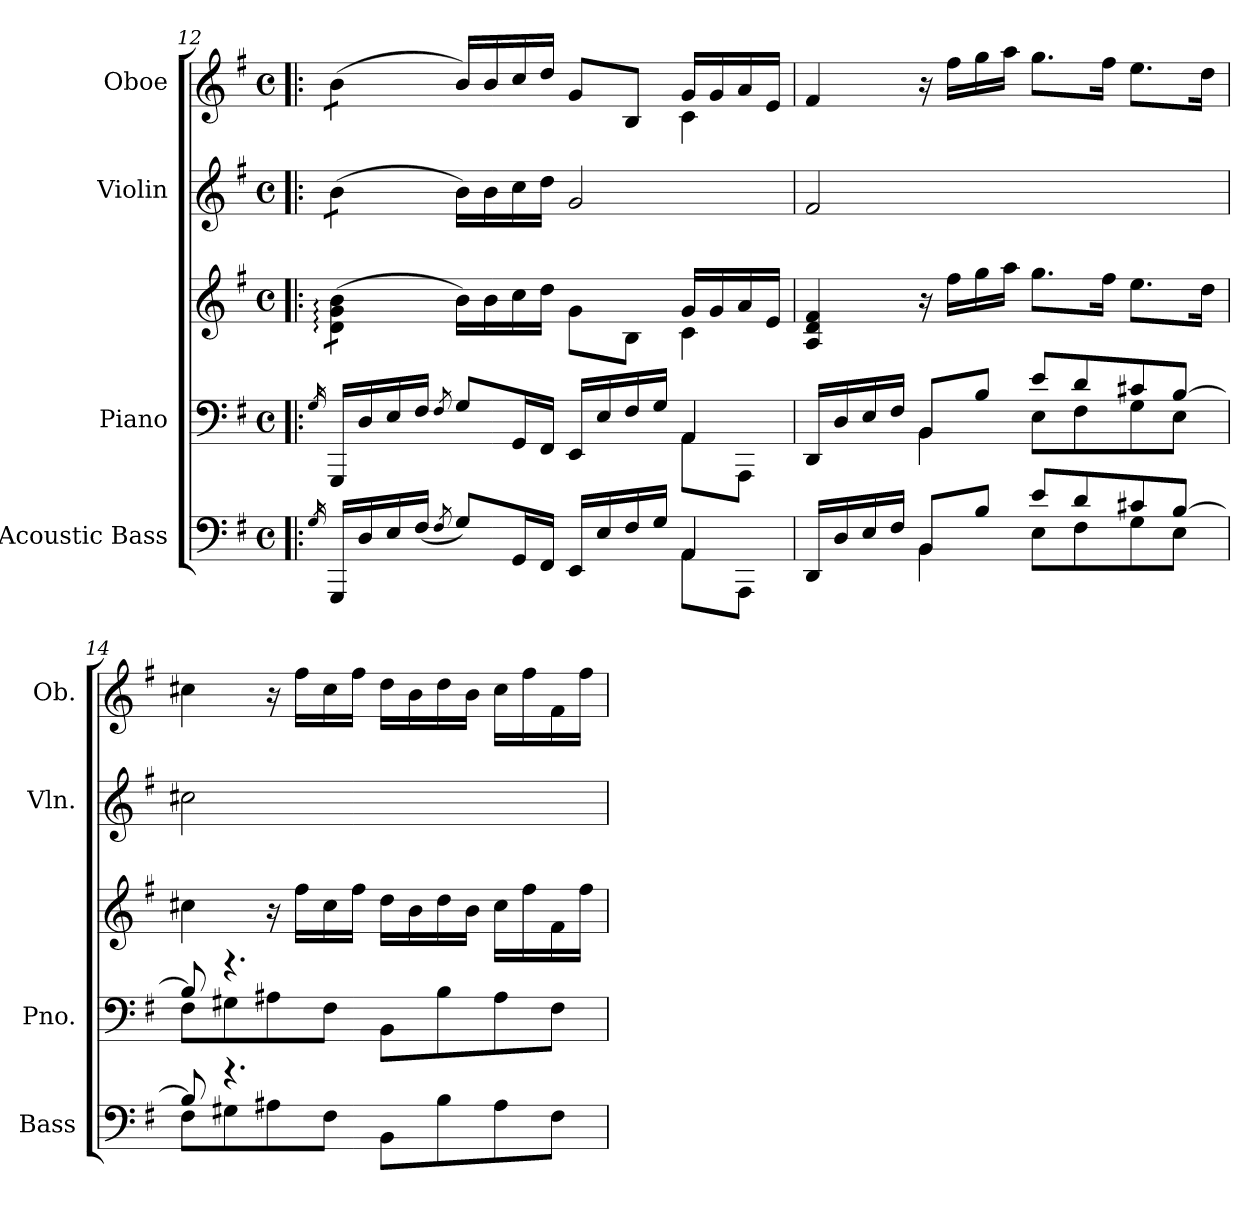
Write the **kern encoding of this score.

**kern	**kern	**kern	**kern	**kern
*part4	*part3	*part3	*part2	*part1
*staff5	*staff4	*staff3	*staff2	*staff1
*I"Acoustic Bass	*I"Piano	*	*I"Violin	*I"Oboe
*I'Bass	*I'Pno.	*	*I'Vln.	*I'Ob.
!!LO:PB:g=z
*clefF4	*clefF4	*clefG2	*clefG2	*clefG2
*ITrd7c12	*	*	*	*
*k[f#]	*k[f#]	*k[f#]	*k[f#]	*k[f#]
*M4/4	*M4/4	*M4/4	*M4/4	*M4/4
*met(c)	*met(c)	*met(c)	*met(c)	*met(c)
=12!|:	=12!|:	=12!|:	=12!|:	=12!|:
16qGG/	16qG/	.	.	.
*^	*^	*^	*	*^
*	*	*	*	*tremolo	*	*	*	*
*	*	*	*	*	*	*tremolo	*	*
*	*	*	*	*	*	*	*tremolo	*
16GGGG/LL	2.ryy	16GGG/LL	2.ryy	(>8d\: 8g\: 8b\:L	2.ryy	(>8b:\L	(>8b:\L	2.ryy
16DD/	.	16D/	.	.	.	.	.	.
16EE/	.	16E/	.	8d\: 8g\: 8b\:J	.	8b:\J	8b:\J	.
*	*	*	*	*	*	*	*Xtremolo	*
*	*	*	*	*	*	*Xtremolo	*	*
*	*	*	*	*Xtremolo	*	*	*	*
(<16FF#/JJ	.	16F#/JJ	.	.	.	.	.	.
8qFF#/	.	8qF#/	.	.	.	.	.	.
8GG/L)	.	8G/L	.	16b\LL)	.	16b\LL)	16b/LL)	.
.	.	.	.	16b\	.	16b\	16b/	.
16GGG/L	.	16GG/L	.	16cc\	.	16cc\	16cc/	.
16FFF#/JJ	.	16FF#/JJ	.	16dd\JJ	.	16dd\JJ	16dd/JJ	.
16EEE/LL	.	16EE/LL	.	8g\L	.	2g/	8g/L	.
16EE/	.	16E/	.	.	.	.	.	.
16FF#/	.	16F#/	.	8B\J	.	.	8B/J	.
16GG/JJ	.	16G/JJ	.	.	.	.	.	.
4AAA/	8AAA\L	4AA/	8AA\L	16g/LL	4c\	.	16g/LL	4c\
.	.	.	.	16g/	.	.	16g/	.
.	8AAAA\J	.	8AAA\J	16a/	.	.	16a/	.
.	.	.	.	16e/JJ	.	.	16e/JJ	.
*	*	*	*	*v	*v	*	*v	*v
=13	=13	=13	=13	=13	=13	=13
16DDD/LL	4ryy	16DD/LL	4ryy	4A/ 4d/ 4f#/	2f#/	4f#/
16DD/	.	16D/	.	.	.	.
16EE/	.	16E/	.	.	.	.
16FF#/JJ	.	16F#/JJ	.	.	.	.
4BBB\	8BBB/L	4BB\	8BB/L	16r	.	16r
.	.	.	.	16ff#\LL	.	16ff#\LL
.	8BB/J	.	8B/J	16gg\	.	16gg\
.	.	.	.	16aa\JJ	.	16aa\JJ
8E/L	8EE\L	8e/L	8E\L	8.gg\L	2ryy	8.gg\L
8D/	8FF#\	8d/	8F#\	.	.	.
.	.	.	.	16ff#\Jk	.	16ff#\Jk
8C#X/	8GG\	8c#X/	8G\	8.ee\L	.	8.ee\L
[8BB/J	8EE\J	[8B/J	8E\J	.	.	.
.	.	.	.	16dd\Jk	.	16dd\Jk
!!LO:LB:g=z
=14	=14	=14	=14	=14	=14	=14
8BB/]	8FF#\L	8B/]	8F#\L	4cc#X\	2cc#X\	4cc#X\
4.r	8GG#X\	4.r	8G#X\	.	.	.
.	8AA#X\	.	8A#X\	16r	.	16r
.	.	.	.	16ff#\LL	.	16ff#\LL
.	8FF#\J	.	8F#\J	16cc#\	.	16cc#\
.	.	.	.	16ff#\JJ	.	16ff#\JJ
8BBB\L	2ryy	8BB\L	2ryy	16dd\LL	2ryy	16dd\LL
.	.	.	.	16b\	.	16b\
8BB\	.	8B\	.	16dd\	.	16dd\
.	.	.	.	16b\JJ	.	16b\JJ
8AA#\	.	8A#\	.	16cc#\LL	.	16cc#\LL
.	.	.	.	16ff#\	.	16ff#\
8FF#\J	.	8F#\J	.	16f#\	.	16f#\
.	.	.	.	16ff#\JJ	.	16ff#\JJ
*v	*v	*	*	*	*	*
*	*v	*v	*	*	*
=	=	=	=	=
*-	*-	*-	*-	*-
